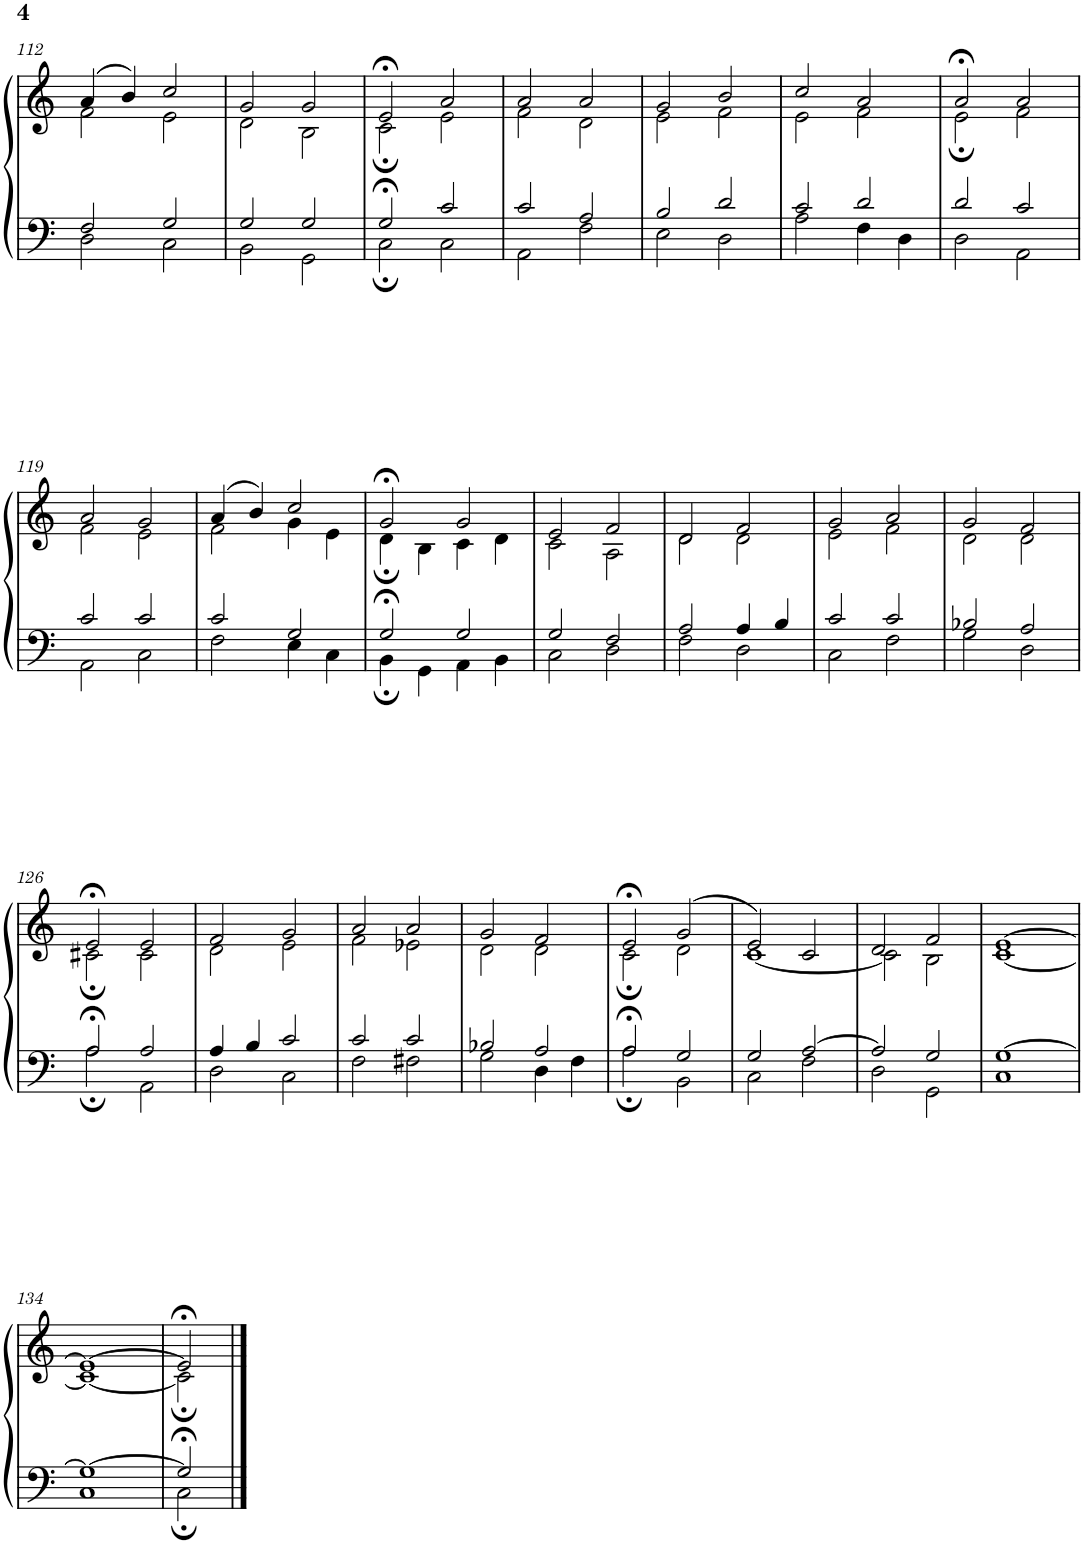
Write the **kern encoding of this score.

**kern	**kern
*part1	*part1
*staff2	*staff1
*I"Piano	*
*I'Pno.	*
!!LO:PB:g=z
*clefF4	*clefG2
*k[]	*k[]
*M4/4	*M4/4
*met(c)	*met(c)
=112	=112
*^	*^
2F/	2D\	(4a/	2f\
.	.	4b/)	.
2G/	2C\	2cc/	2e\
=113	=113	=113	=113
2G/	2BB\	2g/	2d\
2G/	2GG\	2g/	2B\
=114	=114	=114	=114
2G;</	2C;\	2e;</	2c;\
2c/	2C\	2a/	2e\
=115	=115	=115	=115
2c/	2AA\	2a/	2f\
2A/	2F\	2a/	2d\
=116	=116	=116	=116
2B/	2E\	2g/	2e\
2d/	2D\	2b/	2f\
=117	=117	=117	=117
2c/	2A\	2cc/	2e\
2d/	4F\	2a/	2f\
.	4D\	.	.
=118	=118	=118	=118
2d/	2D\	2a;</	2e;\
2c/	2AA\	2a/	2f\
!!LO:LB:g=z	!!
=119	=119	=119	=119
2c/	2AA\	2a/	2f\
2c/	2C\	2g/	2e\
=120	=120	=120	=120
2c/	2F\	(4a/	2f\
.	.	4b/)	.
2G/	4E\	2cc/	4g\
.	4C\	.	4e\
=121	=121	=121	=121
2G;</	4BB;\	2g;</	4d;\
.	4GG\	.	4B\
2G/	4AA\	2g/	4c\
.	4BB\	.	4d\
=122	=122	=122	=122
2G/	2C\	2e/	2c\
2F/	2D\	2f/	2A\
=123	=123	=123	=123
2A/	2F\	2d/	2d\
4A/	2D\	2f/	2d\
4B/	.	.	.
=124	=124	=124	=124
2c/	2C\	2g/	2e\
2c/	2F\	2a/	2f\
=125	=125	=125	=125
2B-X/	2G\	2g/	2d\
2A/	2D\	2f/	2d\
!!LO:LB:g=z	!!
=126	=126	=126	=126
2A;</	2A;\	2e;</	2c#X;\
2A/	2AA\	2e/	2c#\
=127	=127	=127	=127
4A/	2D\	2f/	2d\
4B/	.	.	.
2c/	2C\	2g/	2e\
=128	=128	=128	=128
2c/	2F\	2a/	2f\
2c/	2F#X\	2a/	2e-X\
=129	=129	=129	=129
2B-X/	2G\	2g/	2d\
2A/	4D\	2f/	2d\
.	4F\	.	.
=130	=130	=130	=130
2A;</	2A;\	2e;</	2c;\
2G/	2BB\	(2g/	2d\
=131	=131	=131	=131
2G/	2C\	2e/)	[1c
[2A/	2F\	2c/	.
=132	=132	=132	=132
2A/]	2D\	2d/	2c\]
2G/	2GG\	2f/	2B\
=133	=133	=133	=133
[1G	1C	[1e	[1c
!!LO:LB:g=z	!!
=134	=134	=134	=134
1G_	1C	1e_	1c_
=135	=135	=135	=135
2G;</]	2C;\	2e;</]	2c;\]
*v	*v	*	*
*	*v	*v
==	==
*-	*-
